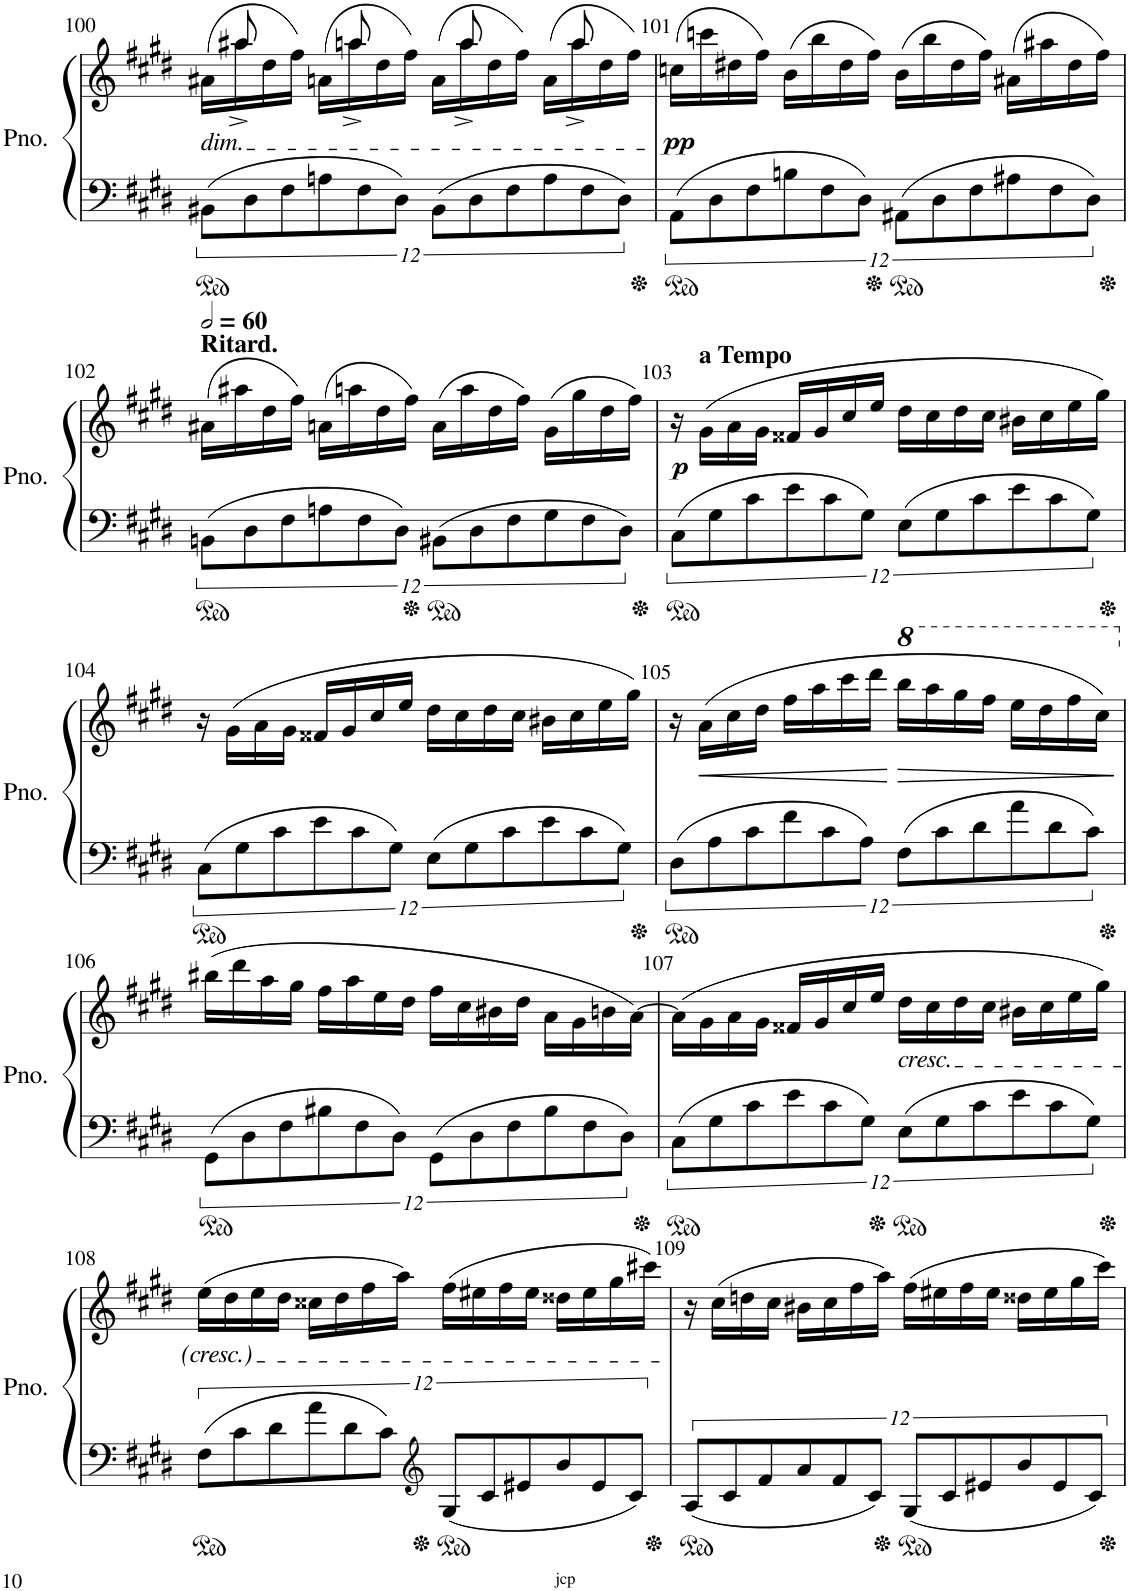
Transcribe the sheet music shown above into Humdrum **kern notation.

**kern	**kern	**dynam
*part1	*part1	*part1
*staff2	*staff1	*staff1/2
*I"Piano	*	*
*I'Pno.	*	*
!!LO:PB:g=z
*clefF4	*clefG2	*
*k[f#c#g#d#]	*k[f#c#g#d#]	*
*M2/2	*M2/2	*
*met(c|)	*met(c|)	*
=100	=100	=100
*	*^	*
!	!LO:TX:b:i:t=dim.	!	!
12BB#X\L	(>16a#X\LL	16ryy	.
.	16aa#X^\	8aa#/	.
12D#\	.	.	.
.	16dd#\	.	.
12F#\	.	.	.
.	16ff#\JJ)	8ryy	.
12An\	(>16an\LL	.	.
.	16aan^\	8aa/	.
12F#\	.	.	.
.	16dd#\	.	.
12D#\J	.	.	.
.	16ff#\JJ)	8ryy	.
12BB#\L	(>16a\LL	.	.
.	16aa^\	8aa/	.
12D#\	.	.	.
.	16dd#\	.	.
12F#\	.	.	.
.	16ff#\JJ)	8ryy	.
12A\	(>16a\LL	.	.
.	16aa^\	8aa/	.
12F#\	.	.	.
.	16dd#\	.	.
12D#\J	.	.	.
.	16ff#\JJ)	16ryy	.
=101	=101	=101	=101
!	!	!	!LO:DY:b
*	*v	*v	*
12AA\L	(16ccn\LL	pp
.	16cccn\	.
12D#\	.	.
.	16dd#X\	.
12F#\	.	.
.	16ff#\JJ)	.
12Bn\	(16b\LL	.
.	16bb\	.
12F#\	.	.
.	16dd#\	.
12D#\J	.	.
.	16ff#\JJ)	.
12AA#X\L	(16b\LL	.
.	16bb\	.
12D#\	.	.
.	16dd#\	.
12F#\	.	.
.	16ff#\JJ)	.
12A#X\	(16a#X\LL	.
.	16aa#X\	.
12F#\	.	.
.	16dd#\	.
12D#\J	.	.
.	16ff#\JJ)	.
!!LO:LB:g=z
=102	=102	=102
*	*MM120	*
!	!LO:TX:a:B:t=Ritard.	!
12BBn\L	(16a#X\LL	.
.	16aa#X\	.
12D#\	.	.
.	16dd#\	.
12F#\	.	.
.	16ff#\JJ)	.
12An\	(16an\LL	.
.	16aan\	.
12F#\	.	.
.	16dd#\	.
12D#\J	.	.
.	16ff#\JJ)	.
12BB#X\L	(16a\LL	.
.	16aa\	.
12D#\	.	.
.	16dd#\	.
12F#\	.	.
.	16ff#\JJ)	.
12G#\	(16g#\LL	.
.	16gg#\	.
12F#\	.	.
.	16dd#\	.
12D#\J	.	.
.	16ff#\JJ)	.
=103	=103	=103
!	!	!LO:DY:b
12C#\L	16r	p
!	!LO:TX:a:B:t=a Tempo	!
.	(>16g#\LL	.
12G#\	.	.
.	16a\	.
12c#\	.	.
.	16g#\JJ	.
12e\	16f##X/LL	.
.	16g#/	.
12c#\	.	.
.	16cc#/	.
12G#\J	.	.
.	16ee/JJ	.
12E\L	16dd#\LL	.
.	16cc#\	.
12G#\	.	.
.	16dd#\	.
12c#\	.	.
.	16cc#\JJ	.
12e\	16b#X\LL	.
.	16cc#\	.
12c#\	.	.
.	16ee\	.
12G#\J	.	.
.	16gg#\JJ)	.
!!LO:LB:g=z
=104	=104	=104
12C#\L	16r	.
.	(>16g#\LL	.
12G#\	.	.
.	16a\	.
12c#\	.	.
.	16g#\JJ	.
12e\	16f##X/LL	.
.	16g#/	.
12c#\	.	.
.	16cc#/	.
12G#\J	.	.
.	16ee/JJ	.
12E\L	16dd#\LL	.
.	16cc#\	.
12G#\	.	.
.	16dd#\	.
12c#\	.	.
.	16cc#\JJ	.
12e\	16b#X\LL	.
.	16cc#\	.
12c#\	.	.
.	16ee\	.
12G#\J	.	.
.	16gg#\JJ)	.
=105	=105	=105
12D#\L	16r	.
!	!	!LO:HP:b
.	(16a\LL	<
12A\	.	.
.	16cc#\	.
12c#\	.	.
.	16dd#\JJ	.
12f#\	16ff#\LL	.
.	16aa\	.
12c#\	.	.
.	16ccc#\	.
12A\J	.	.
.	16ddd#\JJ	.
*	*8va	*
12F#\L	16bbb\LL	[
!	!	!LO:HP:b
.	16aaa\	>
12c#\	.	.
.	16ggg#\	.
12d#\	.	.
.	16fff#\JJ	.
12a\	16eee\LL	.
.	16ddd#\	.
12d#\	.	.
.	16fff#\	.
12c#\J	.	.
.	16ccc#\JJ)	.
.	.	]
!!LO:LB:g=z
=106	=106	=106
*	*X8va	*
12GG#\L	(16bb#X\LL	.
.	16ddd#\	.
12D#\	.	.
.	16aa\	.
12F#\	.	.
.	16gg#\JJ	.
12B#X\	16ff#\LL	.
.	16aa\	.
12F#\	.	.
.	16ee\	.
12D#\J	.	.
.	16dd#\JJ	.
12GG#\L	16ff#\LL	.
.	16cc#\	.
12D#\	.	.
.	16b#X\	.
12F#\	.	.
.	16dd#\JJ	.
12B#\	16a\LL	.
.	16g#\	.
12F#\	.	.
.	16bn\	.
12D#\J	.	.
.	[16a\JJ)	.
=107	=107	=107
12C#\L	(>16a\LL]	.
.	16g#\	.
12G#\	.	.
.	16a\	.
12c#\	.	.
.	16g#\JJ	.
12e\	16f##X/LL	.
.	16g#/	.
12c#\	.	.
.	16cc#/	.
12G#\J	.	.
.	16ee/JJ	.
!	!LO:TX:b:i:t=cresc.	!
12E\L	16dd#\LL	.
.	16cc#\	.
12G#\	.	.
.	16dd#\	.
12c#\	.	.
.	16cc#\JJ	.
12e\	16b#X\LL	.
.	16cc#\	.
12c#\	.	.
.	16ee\	.
12G#\J	.	.
.	16gg#\JJ)	.
!!LO:LB:g=z
=108	=108	=108
12F#\L	(16ee\LL	.
.	16dd#\	.
12c#\	.	.
.	16ee\	.
12d#\	.	.
.	16dd#\JJ	.
12a\	16cc##X\LL	.
.	16dd#\	.
12d#\	.	.
.	16ff#\	.
12c#\J	.	.
.	16aa\JJ)	.
*clefG2	*	*
12G#/L	(16ff#\LL	.
.	16ee#X\	.
12c#/	.	.
.	16ff#\	.
12e#X/	.	.
.	16ee#\JJ	.
12b/	16dd##X\LL	.
.	16ee#\	.
12e#/	.	.
.	16gg#\	.
12c#/J	.	.
.	16ccc#X\JJ)	.
=109	=109	=109
12A/L	16r	.
.	(16cc#\LL	.
12c#/	.	.
.	16ddn\	.
12f#/	.	.
.	16cc#\JJ	.
12a/	16b#X\LL	.
.	16cc#\	.
12f#/	.	.
.	16ff#\	.
12c#/J	.	.
.	16aa\JJ)	.
12G#/L	(16ff#\LL	.
.	16ee#X\	.
12c#/	.	.
.	16ff#\	.
12e#X/	.	.
.	16ee#\JJ	.
12b/	16dd##X\LL	.
.	16ee#\	.
12e#/	.	.
.	16gg#\	.
12c#/J	.	.
.	16ccc#\JJ)	.
=	=	=
*-	*-	*-
